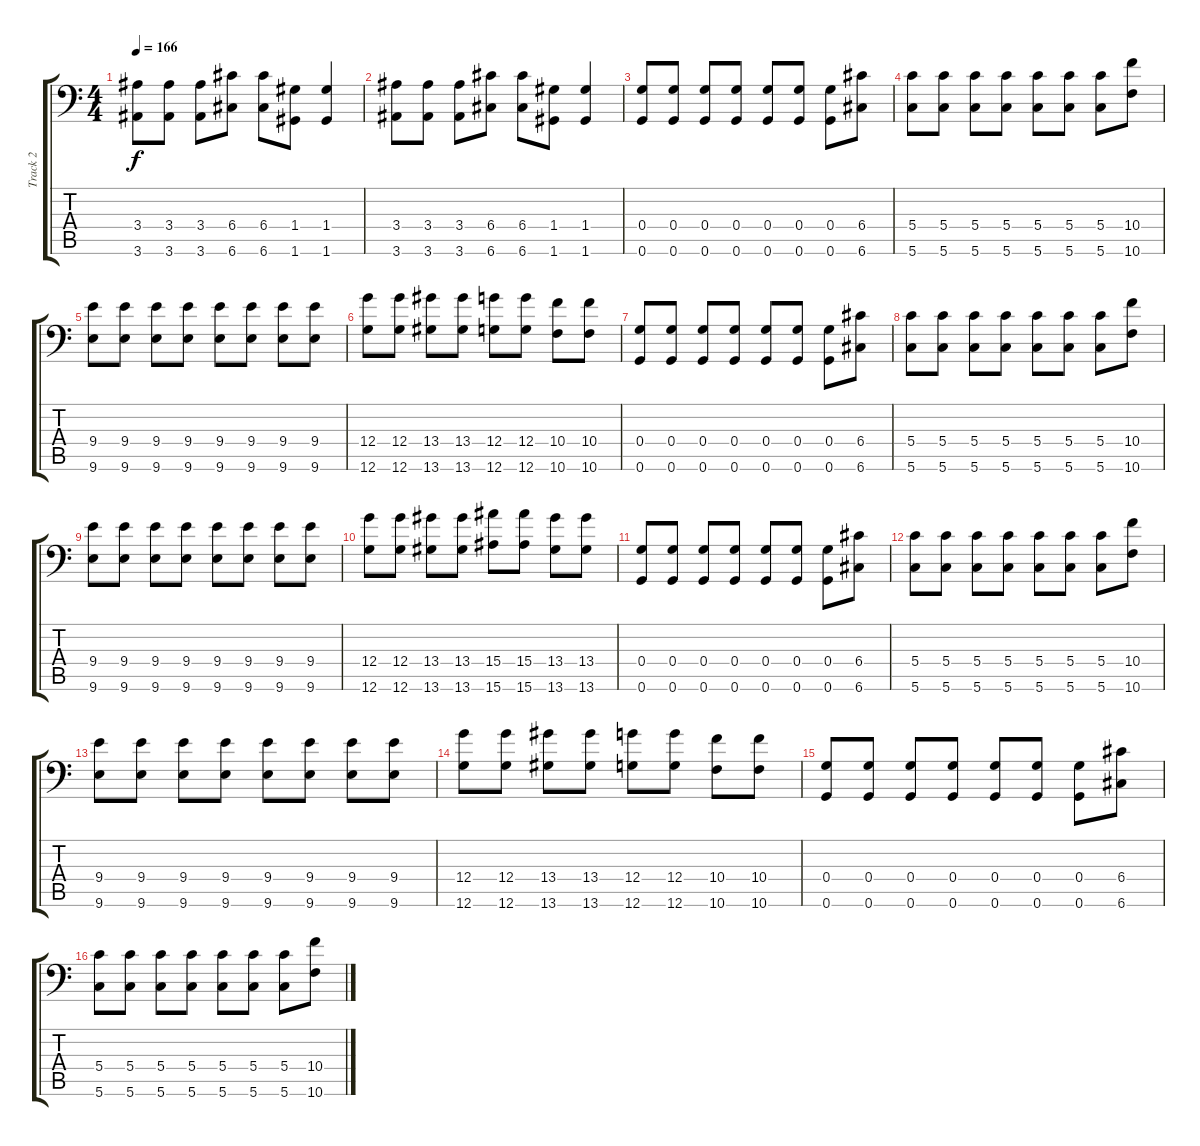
\track ("Track 2" "Track 2") {instrument distortionguitar}
\staff {score tabs}
\tuning (A3 E3 C3 G2 D2 G1) {hide}
\ts (4 4)
\tempo 166
\clef f4
\ks c
(3.4 3.6).8{dy f} (3.4 3.6).8 (3.4 3.6).8 (6.4 6.6).8 (6.4 6.6).8 (1.4 1.6).8 (1.4 1.6).4 |
(3.4 3.6).8 (3.4 3.6).8 (3.4 3.6).8 (6.4 6.6).8 (6.4 6.6).8 (1.4 1.6).8 (1.4 1.6).4 |
(0.4 0.6).8 (0.4 0.6).8 (0.4 0.6).8 (0.4 0.6).8 (0.4 0.6).8 (0.4 0.6).8 (0.4 0.6).8 (6.4 6.6).8 |
(5.4 5.6).8 (5.4 5.6).8 (5.4 5.6).8 (5.4 5.6).8 (5.4 5.6).8 (5.4 5.6).8 (5.4 5.6).8 (10.4 10.6).8 |
(9.4 9.6).8 (9.4 9.6).8 (9.4 9.6).8 (9.4 9.6).8 (9.4 9.6).8 (9.4 9.6).8 (9.4 9.6).8 (9.4 9.6).8 |
(12.4 12.6).8 (12.4 12.6).8 (13.4 13.6).8 (13.4 13.6).8 (12.4 12.6).8 (12.4 12.6).8 (10.4 10.6).8 (10.4 10.6).8 |
(0.4 0.6).8 (0.4 0.6).8 (0.4 0.6).8 (0.4 0.6).8 (0.4 0.6).8 (0.4 0.6).8 (0.4 0.6).8 (6.4 6.6).8 |
(5.4 5.6).8 (5.4 5.6).8 (5.4 5.6).8 (5.4 5.6).8 (5.4 5.6).8 (5.4 5.6).8 (5.4 5.6).8 (10.4 10.6).8 |
(9.4 9.6).8 (9.4 9.6).8 (9.4 9.6).8 (9.4 9.6).8 (9.4 9.6).8 (9.4 9.6).8 (9.4 9.6).8 (9.4 9.6).8 |
(12.4 12.6).8 (12.4 12.6).8 (13.4 13.6).8 (13.4 13.6).8 (15.4 15.6).8 (15.4 15.6).8 (13.4 13.6).8 (13.4 13.6).8 |
(0.4 0.6).8 (0.4 0.6).8 (0.4 0.6).8 (0.4 0.6).8 (0.4 0.6).8 (0.4 0.6).8 (0.4 0.6).8 (6.4 6.6).8 |
(5.4 5.6).8 (5.4 5.6).8 (5.4 5.6).8 (5.4 5.6).8 (5.4 5.6).8 (5.4 5.6).8 (5.4 5.6).8 (10.4 10.6).8 |
(9.4 9.6).8 (9.4 9.6).8 (9.4 9.6).8 (9.4 9.6).8 (9.4 9.6).8 (9.4 9.6).8 (9.4 9.6).8 (9.4 9.6).8 |
(12.4 12.6).8 (12.4 12.6).8 (13.4 13.6).8 (13.4 13.6).8 (12.4 12.6).8 (12.4 12.6).8 (10.4 10.6).8 (10.4 10.6).8 |
(0.4 0.6).8 (0.4 0.6).8 (0.4 0.6).8 (0.4 0.6).8 (0.4 0.6).8 (0.4 0.6).8 (0.4 0.6).8 (6.4 6.6).8 |
(5.4 5.6).8 (5.4 5.6).8 (5.4 5.6).8 (5.4 5.6).8 (5.4 5.6).8 (5.4 5.6).8 (5.4 5.6).8 (10.4 10.6).8
